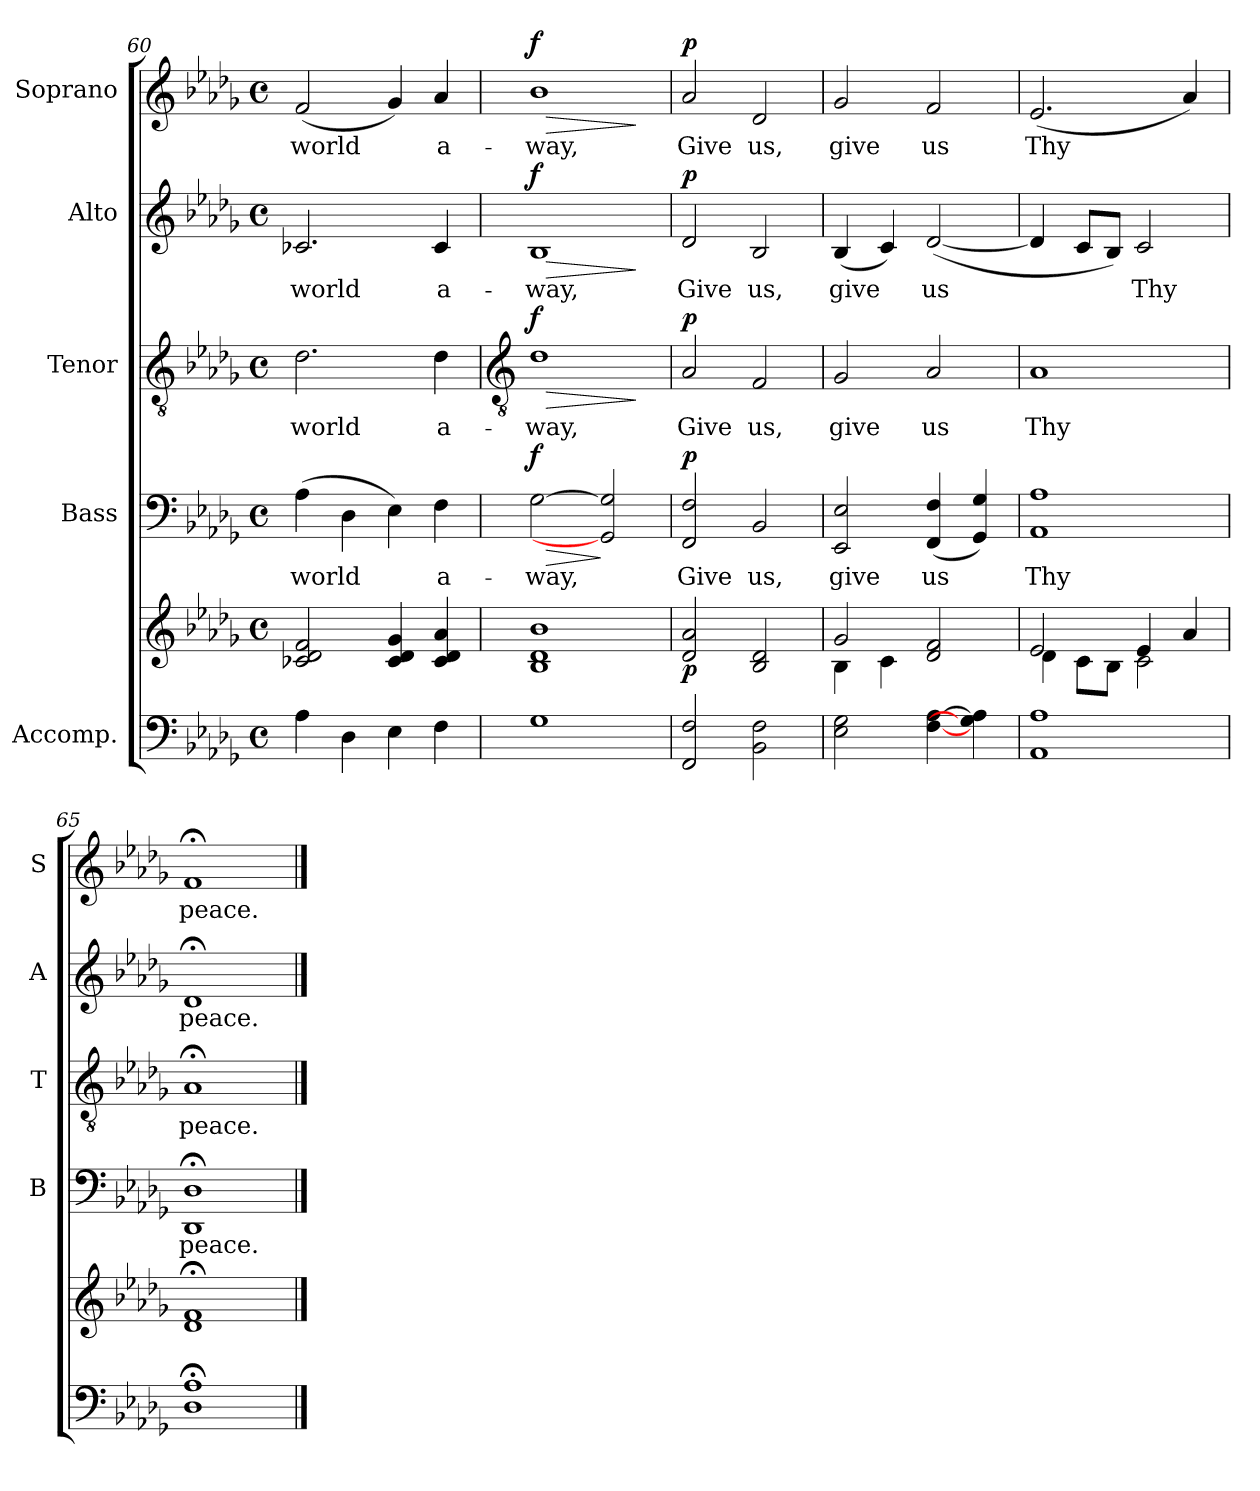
**kern	**kern	**dynam	**kern	**text	**dynam	**kern	**text	**dynam	**kern	**text	**dynam	**kern	**text	**dynam
*part5	*part5	*part5	*part4	*part4	*part4	*part3	*part3	*part3	*part2	*part2	*part2	*part1	*part1	*part1
*staff6	*staff5	*staff5/6	*staff4	*staff4	*staff4	*staff3	*staff3	*staff3	*staff2	*staff2	*staff2	*staff1	*staff1	*staff1
*I"Accomp.	*	*	*I"Bass	*	*	*I"Tenor	*	*	*I"Alto	*	*	*I"Soprano	*	*
*	*	*	*I'B	*	*	*I'T	*	*	*I'A	*	*	*I'S	*	*
*clefF4	*clefG2	*	*clefF4	*	*	*clefGv2	*	*	*clefG2	*	*	*clefG2	*	*
*k[b-e-a-d-g-]	*k[b-e-a-d-g-]	*	*k[b-e-a-d-g-]	*	*	*k[b-e-a-d-g-]	*	*	*k[b-e-a-d-g-]	*	*	*k[b-e-a-d-g-]	*	*
*D-:	*D-:	*	*D-:	*	*	*D-:	*	*	*D-:	*	*	*D-:	*	*
*M4/4	*M4/4	*	*M4/4	*	*	*M4/4	*	*	*M4/4	*	*	*M4/4	*	*
*met(c)	*met(c)	*	*met(c)	*	*	*met(c)	*	*	*met(c)	*	*	*met(c)	*	*
=60	=60	=60	=60	=60	=60	=60	=60	=60	=60	=60	=60	=60	=60	=60
!	!	!	!	!LO:LY:b	!	!	!LO:LY:b	!	!	!LO:LY:b	!	!	!LO:LY:b	!
4A-\	2c-X 2d- 2f	.	(>4A-	world	.	2.d-	world	.	2.c-X	world	.	(<2f	world	.
4D-	.	.	4D-	.	.	.	.	.	.	.	.	.	.	.
4E-	4c- 4d- 4g-	.	4E-)	.	.	.	.	.	.	.	.	4g-)	.	.
!	!	!	!	!LO:LY:b	!	!	!LO:LY:b	!	!	!LO:LY:b	!	!	!LO:LY:b	!
4F	4c- 4d- 4a-	.	4F	a-	.	4d-	a-	.	4c-	a-	.	4a-	a-	.
!!LO:LB:g=z
=61	=61	=61	=61	=61	=61	=61	=61	=61	=61	=61	=61	=61	=61	=61
*	*	*	*	*	*	*clefGv2	*	*	*	*	*	*	*	*
!	!	!LO:HP:b	!	!LO:LY:b	!LO:HP:b	!	!LO:LY:b	!LO:HP:b	!	!LO:LY:b	!LO:HP:b	!	!LO:LY:b	!LO:HP:b
*	*^	*	*	*	*	*	*	*	*	*	*	*	*	*
!	!	!	!LO:DY:n=1:b=2	!	!	!	!	!	!	!	!	!	!	!	!
!	!	!	!LO:DY:n=2:b	!	!	!LO:DY:n=1:b	!	!	!LO:DY:n=1:b	!	!	!LO:DY:n=1:b	!	!	!LO:DY:n=1:b
1G-\	1B-/ 1d-/ 1b-/	1ryy	> f f	[2G-	way,	> f	1d-	way,	> f	1B-	way,	> f	1b-/	way,	> f
.	.	.	.	2GG-] 2G-]	.	]	.	.	.	.	.	.	.	.	.
*	*v	*v	*	*	*	*	*	*	*	*	*	*	*	*	*
.	.	]	.	.	.	.	.	]	.	.	]	.	.	]
=62	=62	=62	=62	=62	=62	=62	=62	=62	=62	=62	=62	=62	=62	=62
*	*^	*	*	*	*	*	*	*	*	*	*	*	*	*
!	!	!	!LO:DY:b	!	!LO:LY:b	!LO:DY:b	!	!LO:LY:b	!LO:DY:b	!	!LO:LY:b	!LO:DY:b	!	!LO:LY:b	!LO:DY:b
2FF 2F	2d- 2a-	1ryy	p	2FF 2F	Give	p	2A-	Give	p	2d-	Give	p	2a-	Give	p
!	!	!	!	!	!LO:LY:b	!	!	!LO:LY:b	!	!	!LO:LY:b	!	!	!LO:LY:b	!
2BB- 2F	2B- 2d-	.	.	2BB-	us,	.	2F	us,	.	2B-	us,	.	2d-	us,	.
=63	=63	=63	=63	=63	=63	=63	=63	=63	=63	=63	=63	=63	=63	=63	=63
!	!	!	!	!	!LO:LY:b	!	!	!LO:LY:b	!	!	!LO:LY:b	!	!	!LO:LY:b	!
2E- 2G-	2g-	4B-\	.	2EE- 2E-	give	.	2G-	give	.	(<4B-	give	.	2g-	give	.
.	.	4c\	.	.	.	.	.	.	.	4c)	.	.	.	.	.
!	!	!	!	!	!LO:LY:b	!	!	!LO:LY:b	!	!	!LO:LY:b	!	!	!LO:LY:b	!
[4F [4A-	2d- 2f	2ryy	.	(<4FF 4F	us	.	2A-	us	.	(<[2d-	us	.	2f	us	.
4G-] 4A-]	.	.	.	4GG- 4G-)	.	.	.	.	.	.	.	.	.	.	.
=64	=64	=64	=64	=64	=64	=64	=64	=64	=64	=64	=64	=64	=64	=64	=64
!	!	!	!	!	!LO:LY:b	!	!	!LO:LY:b	!	!	!	!	!	!LO:LY:b	!
1AA- 1A-	2e-	4d-\	.	1AA- 1A-	Thy	.	1A-	Thy	.	4d-]	.	.	(<2.e-	Thy	.
.	.	8c\L	.	.	.	.	.	.	.	8cL	.	.	.	.	.
.	.	8B-\J	.	.	.	.	.	.	.	8B-J)	.	.	.	.	.
!	!	!	!	!	!	!	!	!	!	!	!LO:LY:b	!	!	!	!
.	4e-	2c\	.	.	.	.	.	.	.	2c	Thy	.	.	.	.
.	4a-	.	.	.	.	.	.	.	.	.	.	.	4a-)	.	.
=65	=65	=65	=65	=65	=65	=65	=65	=65	=65	=65	=65	=65	=65	=65	=65
!	!	!	!	!	!LO:LY:b	!	!	!LO:LY:b	!	!	!LO:LY:b	!	!	!LO:LY:b	!
1D-; 1A-;	1d-;< 1f;<	1ryy	.	1DD-;< 1D-;<	peace.	.	1A-;<	peace.	.	1d-;<	peace.	.	1f;<	peace.	.
*	*v	*v	*	*	*	*	*	*	*	*	*	*	*	*	*
==	==	==	==	==	==	==	==	==	==	==	==	==	==	==
*-	*-	*-	*-	*-	*-	*-	*-	*-	*-	*-	*-	*-	*-	*-
